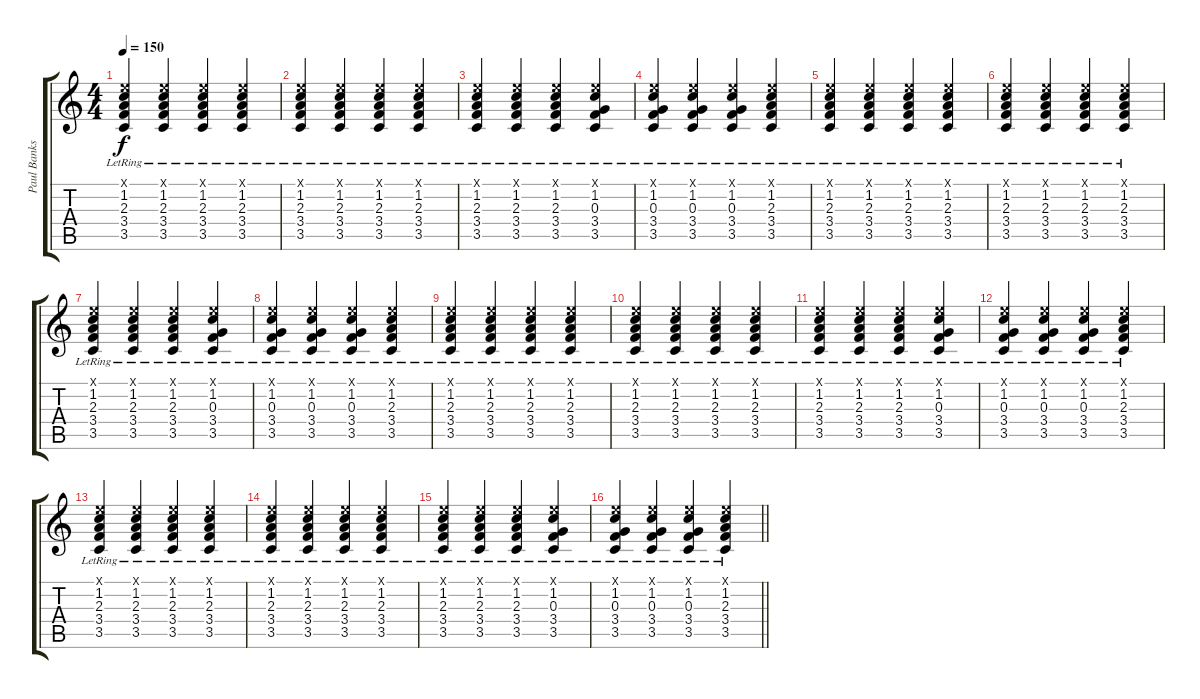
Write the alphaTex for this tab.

\track ("Paul Banks" "Paul Banks") {instrument electricguitarjazz}
\staff {score tabs}
\tuning (E4 B3 G3 D3 A2 E2) {hide}
\ts (4 4)
\tempo 150
\clef g2
\ks c
(0.1{x} 1.2{lr} 2.3{lr} 3.4{lr} 3.5{lr}).4{dy f} (0.1{x} 1.2{lr} 2.3{lr} 3.4{lr} 3.5{lr}).4 (0.1{x} 1.2{lr} 2.3{lr} 3.4{lr} 3.5{lr}).4 (0.1{x} 1.2{lr} 2.3{lr} 3.4{lr} 3.5{lr}).4 |
(0.1{x} 1.2{lr} 2.3{lr} 3.4{lr} 3.5{lr}).4 (0.1{x} 1.2{lr} 2.3{lr} 3.4{lr} 3.5{lr}).4 (0.1{x} 1.2{lr} 2.3{lr} 3.4{lr} 3.5{lr}).4 (0.1{x} 1.2{lr} 2.3{lr} 3.4{lr} 3.5{lr}).4 |
(0.1{x} 1.2{lr} 2.3{lr} 3.4{lr} 3.5{lr}).4 (0.1{x} 1.2{lr} 2.3{lr} 3.4{lr} 3.5{lr}).4 (0.1{x} 1.2{lr} 2.3{lr} 3.4{lr} 3.5{lr}).4 (0.1{x} 1.2{lr} 0.3{lr} 3.4{lr} 3.5{lr}).4 |
(0.1{x} 1.2{lr} 0.3{lr} 3.4{lr} 3.5{lr}).4 (0.1{x} 1.2{lr} 0.3{lr} 3.4{lr} 3.5{lr}).4 (0.1{x} 1.2{lr} 0.3{lr} 3.4{lr} 3.5{lr}).4 (0.1{x} 1.2{lr} 2.3{lr} 3.4{lr} 3.5{lr}).4 |
(0.1{x} 1.2{lr} 2.3{lr} 3.4{lr} 3.5{lr}).4 (0.1{x} 1.2{lr} 2.3{lr} 3.4{lr} 3.5{lr}).4 (0.1{x} 1.2{lr} 2.3{lr} 3.4{lr} 3.5{lr}).4 (0.1{x} 1.2{lr} 2.3{lr} 3.4{lr} 3.5{lr}).4 |
(0.1{x} 1.2{lr} 2.3{lr} 3.4{lr} 3.5{lr}).4 (0.1{x} 1.2{lr} 2.3{lr} 3.4{lr} 3.5{lr}).4 (0.1{x} 1.2{lr} 2.3{lr} 3.4{lr} 3.5{lr}).4 (0.1{x} 1.2{lr} 2.3{lr} 3.4{lr} 3.5{lr}).4 |
(0.1{x} 1.2{lr} 2.3{lr} 3.4{lr} 3.5{lr}).4 (0.1{x} 1.2{lr} 2.3{lr} 3.4{lr} 3.5{lr}).4 (0.1{x} 1.2{lr} 2.3{lr} 3.4{lr} 3.5{lr}).4 (0.1{x} 1.2{lr} 0.3{lr} 3.4{lr} 3.5{lr}).4 |
(0.1{x} 1.2{lr} 0.3{lr} 3.4{lr} 3.5{lr}).4 (0.1{x} 1.2{lr} 0.3{lr} 3.4{lr} 3.5{lr}).4 (0.1{x} 1.2{lr} 0.3{lr} 3.4{lr} 3.5{lr}).4 (0.1{x} 1.2{lr} 2.3{lr} 3.4{lr} 3.5{lr}).4 |
(0.1{x} 1.2{lr} 2.3{lr} 3.4{lr} 3.5{lr}).4 (0.1{x} 1.2{lr} 2.3{lr} 3.4{lr} 3.5{lr}).4 (0.1{x} 1.2{lr} 2.3{lr} 3.4{lr} 3.5{lr}).4 (0.1{x} 1.2{lr} 2.3{lr} 3.4{lr} 3.5{lr}).4 |
(0.1{x} 1.2{lr} 2.3{lr} 3.4{lr} 3.5{lr}).4 (0.1{x} 1.2{lr} 2.3{lr} 3.4{lr} 3.5{lr}).4 (0.1{x} 1.2{lr} 2.3{lr} 3.4{lr} 3.5{lr}).4 (0.1{x} 1.2{lr} 2.3{lr} 3.4{lr} 3.5{lr}).4 |
(0.1{x} 1.2{lr} 2.3{lr} 3.4{lr} 3.5{lr}).4 (0.1{x} 1.2{lr} 2.3{lr} 3.4{lr} 3.5{lr}).4 (0.1{x} 1.2{lr} 2.3{lr} 3.4{lr} 3.5{lr}).4 (0.1{x} 1.2{lr} 0.3{lr} 3.4{lr} 3.5{lr}).4 |
(0.1{x} 1.2{lr} 0.3{lr} 3.4{lr} 3.5{lr}).4 (0.1{x} 1.2{lr} 0.3{lr} 3.4{lr} 3.5{lr}).4 (0.1{x} 1.2{lr} 0.3{lr} 3.4{lr} 3.5{lr}).4 (0.1{x} 1.2{lr} 2.3{lr} 3.4{lr} 3.5{lr}).4 |
(0.1{x} 1.2{lr} 2.3{lr} 3.4{lr} 3.5{lr}).4 (0.1{x} 1.2{lr} 2.3{lr} 3.4{lr} 3.5{lr}).4 (0.1{x} 1.2{lr} 2.3{lr} 3.4{lr} 3.5{lr}).4 (0.1{x} 1.2{lr} 2.3{lr} 3.4{lr} 3.5{lr}).4 |
(0.1{x} 1.2{lr} 2.3{lr} 3.4{lr} 3.5{lr}).4 (0.1{x} 1.2{lr} 2.3{lr} 3.4{lr} 3.5{lr}).4 (0.1{x} 1.2{lr} 2.3{lr} 3.4{lr} 3.5{lr}).4 (0.1{x} 1.2{lr} 2.3{lr} 3.4{lr} 3.5{lr}).4 |
(0.1{x} 1.2{lr} 2.3{lr} 3.4{lr} 3.5{lr}).4 (0.1{x} 1.2{lr} 2.3{lr} 3.4{lr} 3.5{lr}).4 (0.1{x} 1.2{lr} 2.3{lr} 3.4{lr} 3.5{lr}).4 (0.1{x} 1.2{lr} 0.3{lr} 3.4{lr} 3.5{lr}).4 |
\barLineRight lightlight
(0.1{x} 1.2{lr} 0.3{lr} 3.4{lr} 3.5{lr}).4 (0.1{x} 1.2{lr} 0.3{lr} 3.4{lr} 3.5{lr}).4 (0.1{x} 1.2{lr} 0.3{lr} 3.4{lr} 3.5{lr}).4 (0.1{x} 1.2{lr} 2.3{lr} 3.4{lr} 3.5{lr}).4
